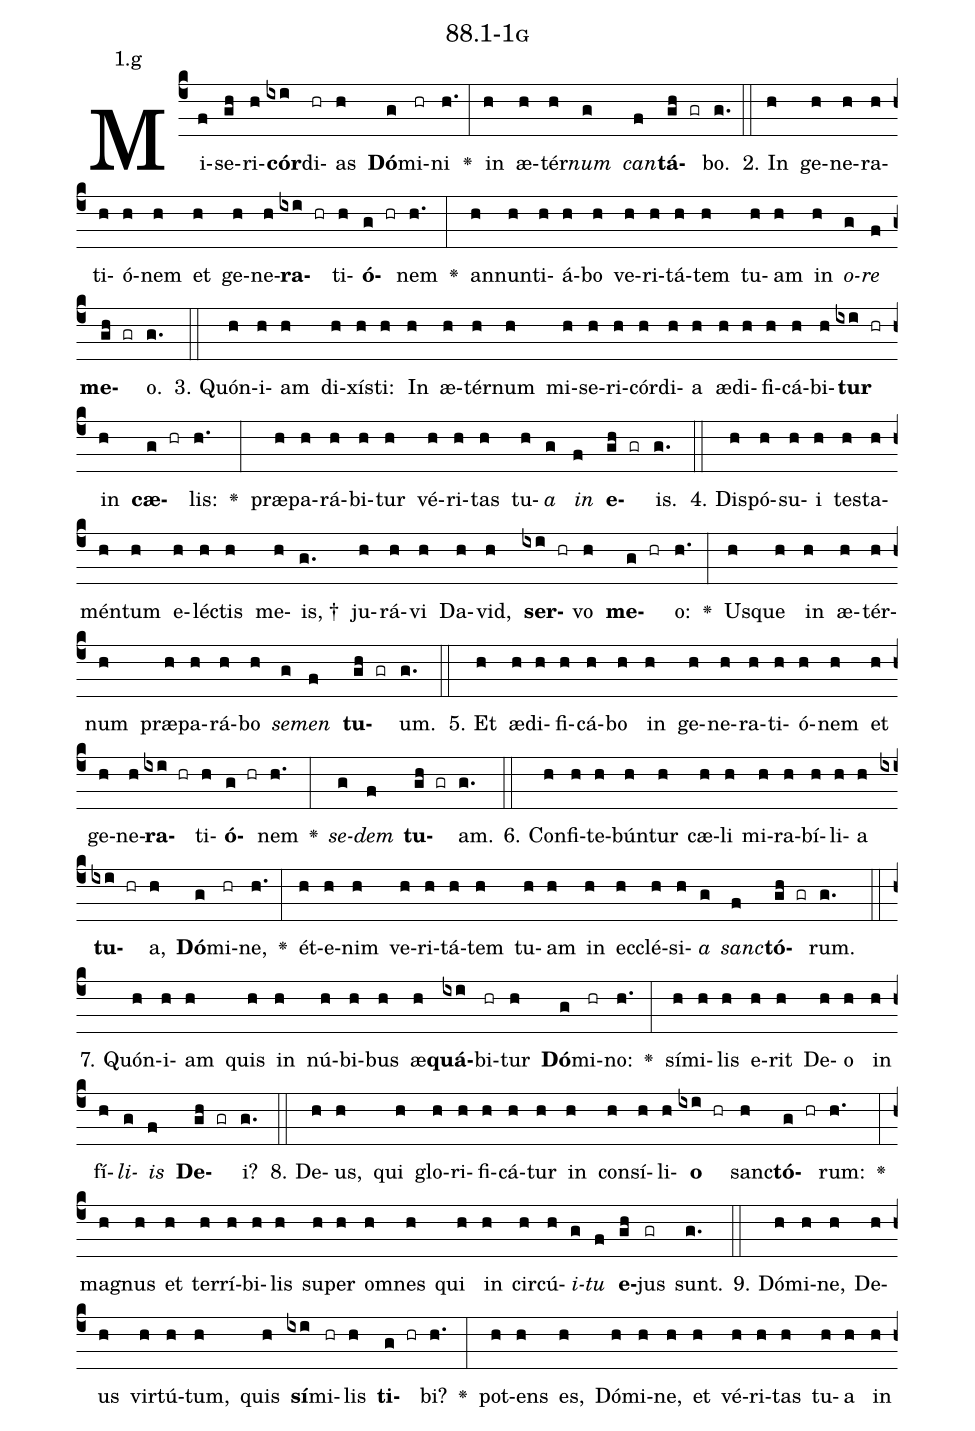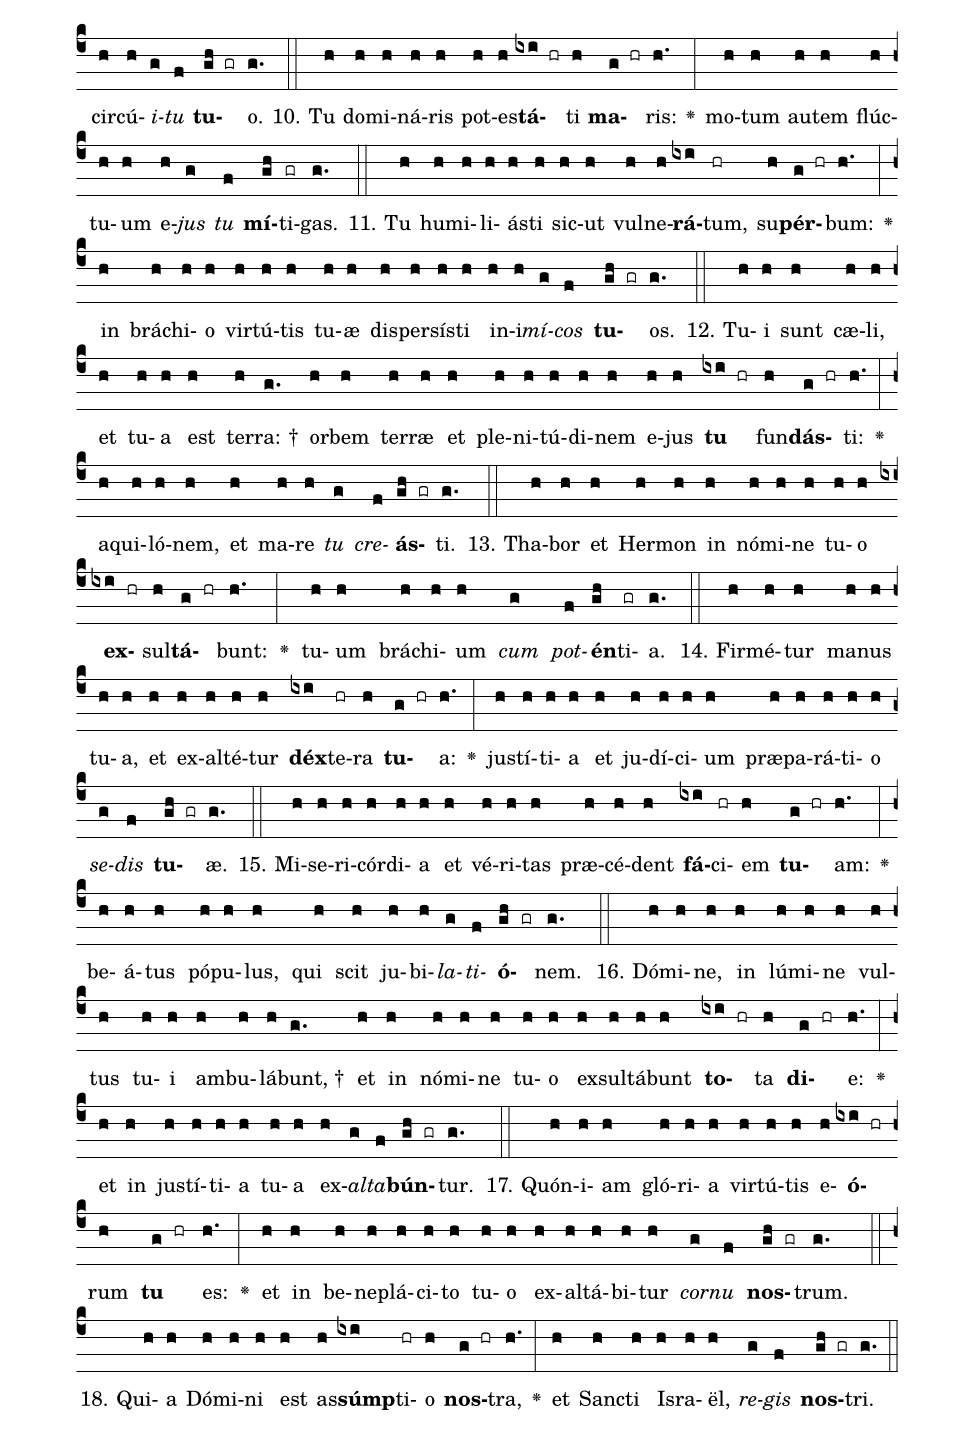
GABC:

name: 88.1-1g;
annotation: 1.g;
%%
(c4)Mi(f)se(gh)ri(h)<b>cór</b>(ixi)di(hr)as(h) <b>Dó</b>(g)mi(hr)ni(h.) <v>\greheightstar</v>(:) in(h) æ(h)tér(h)<i>num</i>(g) <i>can</i>(f)<b>tá</b>(gh gr)bo.(g.) (::)
2. In(h) ge(h)ne(h)ra(h)ti(h)ó(h)nem(h) et(h) ge(h)ne(h)<b>ra</b>(ixi hr)ti(h)<b>ó</b>(g hr)nem(h.) <v>\greheightstar</v>(:) an(h)nun(h)ti(h)á(h)bo(h) ve(h)ri(h)tá(h)tem(h) tu(h)am(h) in(h) <i>o</i>(g)<i>re</i>(f) <b>me</b>(gh gr)o.(g.) (::)
3. Quón(h)i(h)am(h) di(h)xís(h)ti:(h) In(h) æ(h)tér(h)num(h) mi(h)se(h)ri(h)cór(h)di(h)a(h) æ(h)di(h)fi(h)cá(h)bi(h)<b>tur</b>(ixi hr) in(h) <b>cæ</b>(g hr)lis:(h.) <v>\greheightstar</v>(:) præ(h)pa(h)rá(h)bi(h)tur(h) vé(h)ri(h)tas(h) tu(h)<i>a</i>(g) <i>in</i>(f) <b>e</b>(gh gr)is.(g.) (::)
4. Dis(h)pó(h)su(h)i(h) tes(h)ta(h)mén(h)tum(h) e(h)léc(h)tis(h) me(h)is, †(g.) ju(h)rá(h)vi(h) Da(h)vid,(h) <b>ser</b>(ixi hr)vo(h) <b>me</b>(g hr)o:(h.) <v>\greheightstar</v>(:) Us(h)que(h) in(h) æ(h)tér(h)num(h) præ(h)pa(h)rá(h)bo(h) <i>se</i>(g)<i>men</i>(f) <b>tu</b>(gh gr)um.(g.) (::)
5. Et(h) æ(h)di(h)fi(h)cá(h)bo(h) in(h) ge(h)ne(h)ra(h)ti(h)ó(h)nem(h) et(h) ge(h)ne(h)<b>ra</b>(ixi hr)ti(h)<b>ó</b>(g hr)nem(h.) <v>\greheightstar</v>(:) <i>se</i>(g)<i>dem</i>(f) <b>tu</b>(gh gr)am.(g.) (::)
6. Con(h)fi(h)te(h)bún(h)tur(h) cæ(h)li(h) mi(h)ra(h)bí(h)li(h)a(h) <b>tu</b>(ixi hr)a,(h) <b>Dó</b>(g)mi(hr)ne,(h.) <v>\greheightstar</v>(:) ét(h)e(h)nim(h) ve(h)ri(h)tá(h)tem(h) tu(h)am(h) in(h) ec(h)clé(h)si(h)<i>a</i>(g) <i>sanc</i>(f)<b>tó</b>(gh gr)rum.(g.) (::)
7. Quón(h)i(h)am(h) quis(h) in(h) nú(h)bi(h)bus(h) æ(h)<b>quá</b>(ixi)bi(hr)tur(h) <b>Dó</b>(g)mi(hr)no:(h.) <v>\greheightstar</v>(:) sí(h)mi(h)lis(h) e(h)rit(h) De(h)o(h) in(h) fí(h)<i>li</i>(g)<i>is</i>(f) <b>De</b>(gh gr)i?(g.) (::)
8. De(h)us,(h) qui(h) glo(h)ri(h)fi(h)cá(h)tur(h) in(h) con(h)sí(h)li(h)<b>o</b>(ixi hr) sanc(h)<b>tó</b>(g hr)rum:(h.) <v>\greheightstar</v>(:) ma(h)gnus(h) et(h) ter(h)rí(h)bi(h)lis(h) su(h)per(h) om(h)nes(h) qui(h) in(h) cir(h)cú(h)<i>i</i>(g)<i>tu</i>(f) <b>e</b>(gh)jus(gr) sunt.(g.) (::)
9. Dó(h)mi(h)ne,(h) De(h)us(h) vir(h)tú(h)tum,(h) quis(h) <b>sí</b>(ixi)mi(hr)lis(h) <b>ti</b>(g hr)bi?(h.) <v>\greheightstar</v>(:) pot(h)ens(h) es,(h) Dó(h)mi(h)ne,(h) et(h) vé(h)ri(h)tas(h) tu(h)a(h) in(h) cir(h)cú(h)<i>i</i>(g)<i>tu</i>(f) <b>tu</b>(gh gr)o.(g.) (::)
10. Tu(h) do(h)mi(h)ná(h)ris(h) pot(h)es(h)<b>tá</b>(ixi hr)ti(h) <b>ma</b>(g hr)ris:(h.) <v>\greheightstar</v>(:) mo(h)tum(h) au(h)tem(h) flúc(h)tu(h)um(h) e(h)<i>jus</i>(g) <i>tu</i>(f) <b>mí</b>(gh)ti(gr)gas.(g.) (::)
11. Tu(h) hu(h)mi(h)li(h)ás(h)ti(h) sic(h)ut(h) vul(h)ne(h)<b>rá</b>(ixi)tum,(hr) su(h)<b>pér</b>(g hr)bum:(h.) <v>\greheightstar</v>(:) in(h) brá(h)chi(h)o(h) vir(h)tú(h)tis(h) tu(h)æ(h) di(h)sper(h)sís(h)ti(h) in(h)i(h)<i>mí</i>(g)<i>cos</i>(f) <b>tu</b>(gh gr)os.(g.) (::)
12. Tu(h)i(h) sunt(h) cæ(h)li,(h) et(h) tu(h)a(h) est(h) ter(h)ra: †(g.) or(h)bem(h) ter(h)ræ(h) et(h) ple(h)ni(h)tú(h)di(h)nem(h) e(h)jus(h) <b>tu</b>(ixi hr) fun(h)<b>dás</b>(g hr)ti:(h.) <v>\greheightstar</v>(:) a(h)qui(h)ló(h)nem,(h) et(h) ma(h)re(h) <i>tu</i>(g) <i>cre</i>(f)<b>ás</b>(gh gr)ti.(g.) (::)
13. Tha(h)bor(h) et(h) Her(h)mon(h) in(h) nó(h)mi(h)ne(h) tu(h)o(h) <b>ex</b>(ixi hr)sul(h)<b>tá</b>(g hr)bunt:(h.) <v>\greheightstar</v>(:) tu(h)um(h) brá(h)chi(h)um(h) <i>cum</i>(g) <i>pot</i>(f)<b>én</b>(gh)ti(gr)a.(g.) (::)
14. Fir(h)mé(h)tur(h) ma(h)nus(h) tu(h)a,(h) et(h) ex(h)al(h)té(h)tur(h) <b>déx</b>(ixi)te(hr)ra(h) <b>tu</b>(g hr)a:(h.) <v>\greheightstar</v>(:) jus(h)tí(h)ti(h)a(h) et(h) ju(h)dí(h)ci(h)um(h) præ(h)pa(h)rá(h)ti(h)o(h) <i>se</i>(g)<i>dis</i>(f) <b>tu</b>(gh gr)æ.(g.) (::)
15. Mi(h)se(h)ri(h)cór(h)di(h)a(h) et(h) vé(h)ri(h)tas(h) præ(h)cé(h)dent(h) <b>fá</b>(ixi)ci(hr)em(h) <b>tu</b>(g hr)am:(h.) <v>\greheightstar</v>(:) be(h)á(h)tus(h) pó(h)pu(h)lus,(h) qui(h) scit(h) ju(h)bi(h)<i>la</i>(g)<i>ti</i>(f)<b>ó</b>(gh gr)nem.(g.) (::)
16. Dó(h)mi(h)ne,(h) in(h) lú(h)mi(h)ne(h) vul(h)tus(h) tu(h)i(h) am(h)bu(h)lá(h)bunt, †(g.) et(h) in(h) nó(h)mi(h)ne(h) tu(h)o(h) ex(h)sul(h)tá(h)bunt(h) <b>to</b>(ixi hr)ta(h) <b>di</b>(g hr)e:(h.) <v>\greheightstar</v>(:) et(h) in(h) jus(h)tí(h)ti(h)a(h) tu(h)a(h) ex(h)<i>al</i>(g)<i>ta</i>(f)<b>bún</b>(gh gr)tur.(g.) (::)
17. Quón(h)i(h)am(h) gló(h)ri(h)a(h) vir(h)tú(h)tis(h) e(h)<b>ó</b>(ixi hr)rum(h) <b>tu</b>(g hr) es:(h.) <v>\greheightstar</v>(:) et(h) in(h) be(h)ne(h)plá(h)ci(h)to(h) tu(h)o(h) ex(h)al(h)tá(h)bi(h)tur(h) <i>cor</i>(g)<i>nu</i>(f) <b>nos</b>(gh gr)trum.(g.) (::)
18. Qui(h)a(h) Dó(h)mi(h)ni(h) est(h) as(h)<b>súmp</b>(ixi)ti(hr)o(h) <b>nos</b>(g hr)tra,(h.) <v>\greheightstar</v>(:) et(h) Sanc(h)ti(h) Is(h)ra(h)ël,(h) <i>re</i>(g)<i>gis</i>(f) <b>nos</b>(gh gr)tri.(g.) (::)
